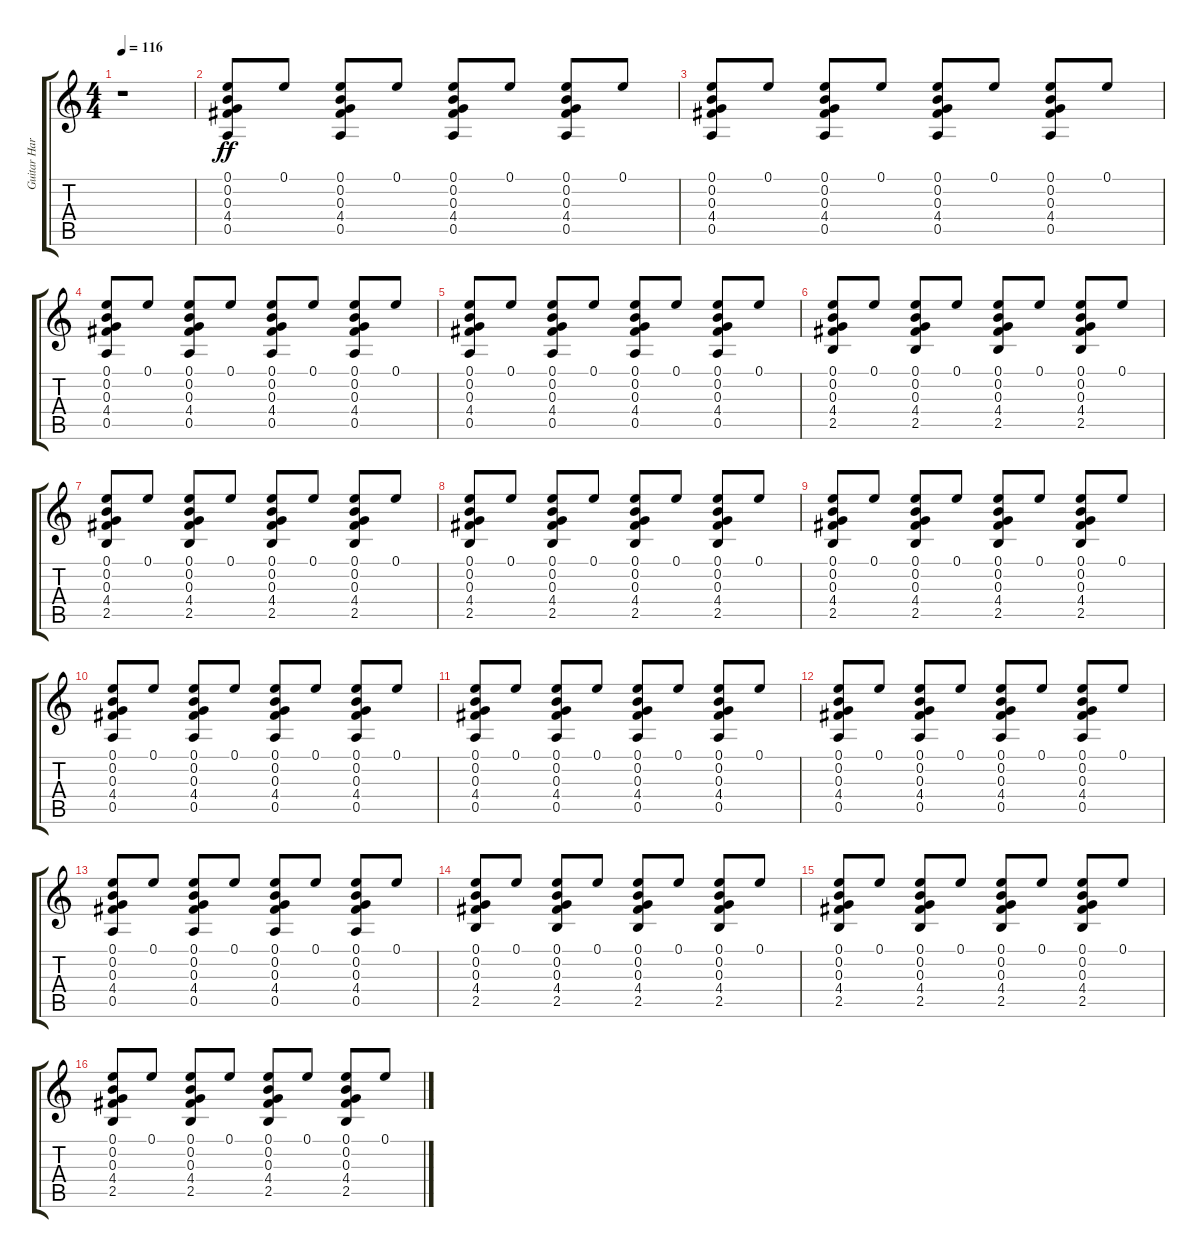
\track ("Guitar Harmonics" "Guitar Har") {instrument guitarharmonics}
\staff {score tabs}
\tuning (E4 B3 G3 D3 A2 E2) {hide}
\ts (4 4)
\tempo 116
\clef g2
\ks c
r.1{dy f} |
(0.1 0.2 0.3 4.4 0.5).8{dy ff} 0.1.8 (0.1 0.2 0.3 4.4 0.5).8 0.1.8 (0.1 0.2 0.3 4.4 0.5).8 0.1.8 (0.1 0.2 0.3 4.4 0.5).8 0.1.8 |
(0.1 0.2 0.3 4.4 0.5).8 0.1.8 (0.1 0.2 0.3 4.4 0.5).8 0.1.8 (0.1 0.2 0.3 4.4 0.5).8 0.1.8 (0.1 0.2 0.3 4.4 0.5).8 0.1.8 |
(0.1 0.2 0.3 4.4 0.5).8 0.1.8 (0.1 0.2 0.3 4.4 0.5).8 0.1.8 (0.1 0.2 0.3 4.4 0.5).8 0.1.8 (0.1 0.2 0.3 4.4 0.5).8 0.1.8 |
(0.1 0.2 0.3 4.4 0.5).8 0.1.8 (0.1 0.2 0.3 4.4 0.5).8 0.1.8 (0.1 0.2 0.3 4.4 0.5).8 0.1.8 (0.1 0.2 0.3 4.4 0.5).8 0.1.8 |
(0.1 0.2 0.3 4.4 2.5).8 0.1.8 (0.1 0.2 0.3 4.4 2.5).8 0.1.8 (0.1 0.2 0.3 4.4 2.5).8 0.1.8 (0.1 0.2 0.3 4.4 2.5).8 0.1.8 |
(0.1 0.2 0.3 4.4 2.5).8 0.1.8 (0.1 0.2 0.3 4.4 2.5).8 0.1.8 (0.1 0.2 0.3 4.4 2.5).8 0.1.8 (0.1 0.2 0.3 4.4 2.5).8 0.1.8 |
(0.1 0.2 0.3 4.4 2.5).8 0.1.8 (0.1 0.2 0.3 4.4 2.5).8 0.1.8 (0.1 0.2 0.3 4.4 2.5).8 0.1.8 (0.1 0.2 0.3 4.4 2.5).8 0.1.8 |
(0.1 0.2 0.3 4.4 2.5).8 0.1.8 (0.1 0.2 0.3 4.4 2.5).8 0.1.8 (0.1 0.2 0.3 4.4 2.5).8 0.1.8 (0.1 0.2 0.3 4.4 2.5).8 0.1.8 |
(0.1 0.2 0.3 4.4 0.5).8 0.1.8 (0.1 0.2 0.3 4.4 0.5).8 0.1.8 (0.1 0.2 0.3 4.4 0.5).8 0.1.8 (0.1 0.2 0.3 4.4 0.5).8 0.1.8 |
(0.1 0.2 0.3 4.4 0.5).8 0.1.8 (0.1 0.2 0.3 4.4 0.5).8 0.1.8 (0.1 0.2 0.3 4.4 0.5).8 0.1.8 (0.1 0.2 0.3 4.4 0.5).8 0.1.8 |
(0.1 0.2 0.3 4.4 0.5).8 0.1.8 (0.1 0.2 0.3 4.4 0.5).8 0.1.8 (0.1 0.2 0.3 4.4 0.5).8 0.1.8 (0.1 0.2 0.3 4.4 0.5).8 0.1.8 |
(0.1 0.2 0.3 4.4 0.5).8 0.1.8 (0.1 0.2 0.3 4.4 0.5).8 0.1.8 (0.1 0.2 0.3 4.4 0.5).8 0.1.8 (0.1 0.2 0.3 4.4 0.5).8 0.1.8 |
(0.1 0.2 0.3 4.4 2.5).8 0.1.8 (0.1 0.2 0.3 4.4 2.5).8 0.1.8 (0.1 0.2 0.3 4.4 2.5).8 0.1.8 (0.1 0.2 0.3 4.4 2.5).8 0.1.8 |
(0.1 0.2 0.3 4.4 2.5).8 0.1.8 (0.1 0.2 0.3 4.4 2.5).8 0.1.8 (0.1 0.2 0.3 4.4 2.5).8 0.1.8 (0.1 0.2 0.3 4.4 2.5).8 0.1.8 |
(0.1 0.2 0.3 4.4 2.5).8 0.1.8 (0.1 0.2 0.3 4.4 2.5).8 0.1.8 (0.1 0.2 0.3 4.4 2.5).8 0.1.8 (0.1 0.2 0.3 4.4 2.5).8 0.1.8
